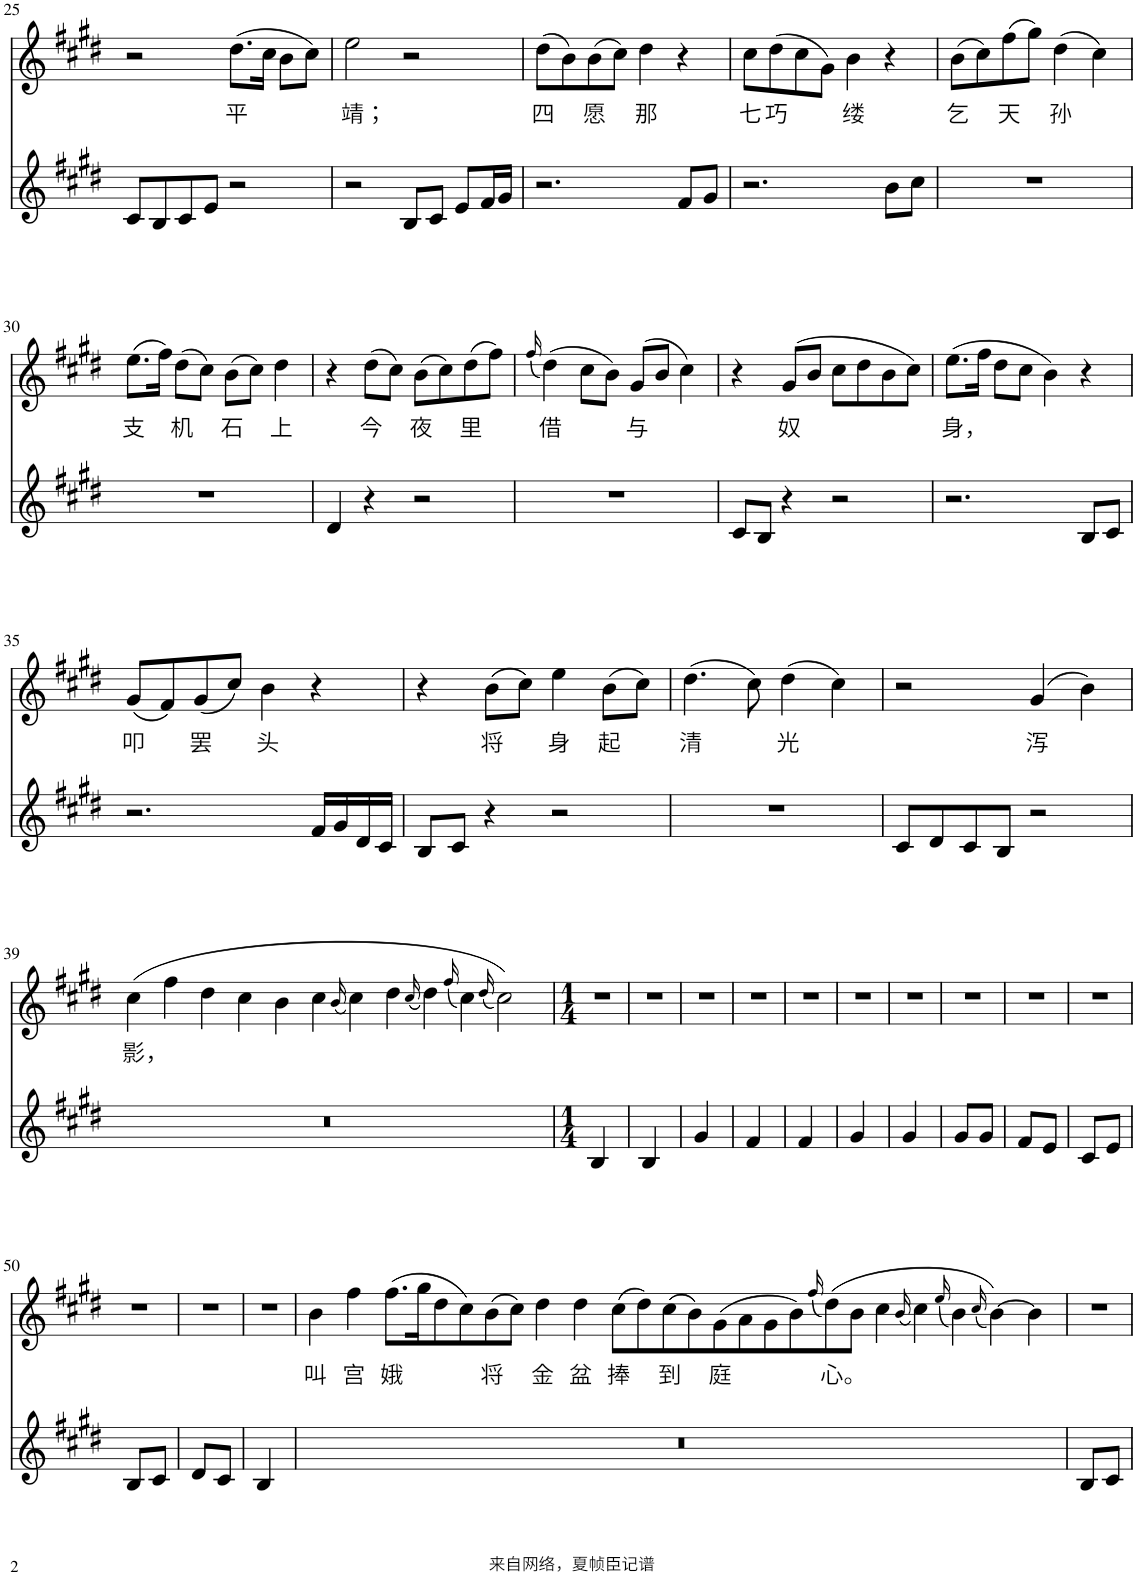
**kern	**kern	**text
*part2	*part1	*part1
*staff2	*staff1	*staff1
*I"Piano	*I"Piano	*
*I'Pno	*I'Pno	*
!!LO:PB:g=z
*clefG2	*clefG2	*
*k[f#c#g#d#]	*k[f#c#g#d#]	*
*M4/4	*M4/4	*
=25	=25	=25
8c#/L	2r	.
8B/	.	.
8c#/	.	.
8e/J	.	.
!	!	!LO:LY:b
2r	(8.dd#\L	平
.	16cc#\Jk	.
.	8b\L	.
.	8cc#\J)	.
=26	=26	=26
!	!	!LO:LY:b
2r	2ee\	靖；
8B/L	2r	.
8c#/J	.	.
8e/L	.	.
16f#/L	.	.
16g#/JJ	.	.
=27	=27	=27
!	!	!LO:LY:b
2.r	(8dd#\L	四
.	8b\)	.
!	!	!LO:LY:b
.	(8b\	愿
.	8cc#\J)	.
!	!	!LO:LY:b
.	4dd#\	那
8f#/L	4r	.
8g#/J	.	.
=28	=28	=28
!	!	!LO:LY:b
2.r	8cc#\L	七
!	!	!LO:LY:b
.	(8dd#\	巧
.	8cc#\	.
.	8g#\J)	.
!	!	!LO:LY:b
.	4b\	缕
8b\L	4r	.
8cc#\J	.	.
=29	=29	=29
!	!	!LO:LY:b
1r	(8b\L	乞
.	8cc#\)	.
!	!	!LO:LY:b
.	(8ff#\	天
.	8gg#\J)	.
!	!	!LO:LY:b
.	(4dd#\	孙
.	4cc#\)	.
!!LO:LB:g=z
=30	=30	=30
!	!	!LO:LY:b
1r	(8.ee\L	支
.	16ff#\Jk)	.
!	!	!LO:LY:b
.	(8dd#\L	机
.	8cc#\J)	.
!	!	!LO:LY:b
.	(8b\L	石
.	8cc#\J)	.
!	!	!LO:LY:b
.	4dd#\	上
=31	=31	=31
4d#/	4r	.
!	!	!LO:LY:b
4r	(8dd#\L	今
.	8cc#\J)	.
!	!	!LO:LY:b
2r	(8b\L	夜
.	8cc#\)	.
!	!	!LO:LY:b
.	(8dd#\	里
.	8ff#\J)	.
=32	=32	=32
.	(16qff#/	.
!	!	!LO:LY:b
1r	(4dd#\)	借
.	8cc#\L	.
.	8b\J)	.
!	!	!LO:LY:b
.	(8g#/L	与
.	8b/J	.
.	4cc#\)	.
=33	=33	=33
8c#/L	4r	.
8B/J	.	.
!	!	!LO:LY:b
4r	(8g#/L	奴
.	8b/J	.
2r	8cc#\L	.
.	8dd#\	.
.	8b\	.
.	8cc#\J)	.
=34	=34	=34
!	!	!LO:LY:b
2.r	(8.ee\L	身，
.	16ff#\Jk	.
.	8dd#\L	.
.	8cc#\J	.
.	4b\)	.
8B/L	4r	.
8c#/J	.	.
!!LO:LB:g=z
=35	=35	=35
!	!	!LO:LY:b
2.r	(8g#/L	叩
.	8f#/)	.
!	!	!LO:LY:b
.	(8g#/	罢
.	8cc#/J)	.
!	!	!LO:LY:b
.	4b\	头
16f#/LL	4r	.
16g#/	.	.
16d#/	.	.
16c#/JJ	.	.
=36	=36	=36
8B/L	4r	.
8c#/J	.	.
!	!	!LO:LY:b
4r	(8b\L	将
.	8cc#\J)	.
!	!	!LO:LY:b
2r	4ee\	身
!	!	!LO:LY:b
.	(8b\L	起
.	8cc#\J)	.
=37	=37	=37
!	!	!LO:LY:b
1r	(4.dd#\	清
.	8cc#\)	.
!	!	!LO:LY:b
.	(4dd#\	光
.	4cc#\)	.
=38	=38	=38
8c#/L	2r	.
8d#/	.	.
8c#/	.	.
8B/J	.	.
!	!	!LO:LY:b
2r	(4g#/	泻
.	4b\)	.
!!LO:LB:g=z
=39	=39	=39
!	!	!LO:LY:b
1r	(4cc#\	影，
.	4ff#\	.
.	4dd#\	.
.	4cc#\	.
0ryy	4b\	.
.	4cc#\	.
.	(16qb/	.
.	4cc#\)	.
.	4dd#\	.
.	(16qcc#/	.
.	4dd#\)	.
.	(16qff#/	.
.	4cc#\)	.
.	(16qdd#/	.
.	2cc#\))	.
=40	=40	=40
*M1/4	*M1/4	*
4B/	4r	.
=41	=41	=41
4B/	4r	.
=42	=42	=42
4g#/	4r	.
=43	=43	=43
4f#/	4r	.
=44	=44	=44
4f#/	4r	.
=45	=45	=45
4g#/	4r	.
=46	=46	=46
4g#/	4r	.
=47	=47	=47
8g#/L	4r	.
8g#/J	.	.
=48	=48	=48
8f#/L	4r	.
8e/J	.	.
=49	=49	=49
8c#/L	4r	.
8e/J	.	.
!!LO:LB:g=z
=50	=50	=50
8B/L	4r	.
8c#/J	.	.
=51	=51	=51
8d#/L	4r	.
8c#/J	.	.
=52	=52	=52
4B/	4r	.
=53	=53	=53
!	!	!LO:LY:b
4r	4b\	叫
!	!	!LO:LY:b
00ryy	4ff#\	宫
!	!	!LO:LY:b
.	(8.ff#\L	娥
.	16gg#\K	.
.	8dd#\	.
.	8cc#\)	.
!	!	!LO:LY:b
.	(8b\	将
.	8cc#\J)	.
!	!	!LO:LY:b
.	4dd#\	金
!	!	!LO:LY:b
.	4dd#\	盆
!	!	!LO:LY:b
.	(8cc#\L	捧
.	8dd#\)	.
!	!	!LO:LY:b
.	(8cc#\	到
.	8b\)	.
!	!	!LO:LY:b
.	(8g#\	庭
.	8a\	.
.	8g#\	.
.	8b\)	.
.	(16qff#/	.
!	!	!LO:LY:b
.	(8dd#\)	心。
.	8b\J	.
.	4cc#\	.
.	(16qb/	.
.	4cc#\)	.
.	(16qee/	.
.	4b\)	.
.	(16qcc#/	.
.	[4b\))	.
.	4b\]	.
=54	=54	=54
8B/L	4r	.
8c#/J	.	.
=	=	=
*-	*-	*-
